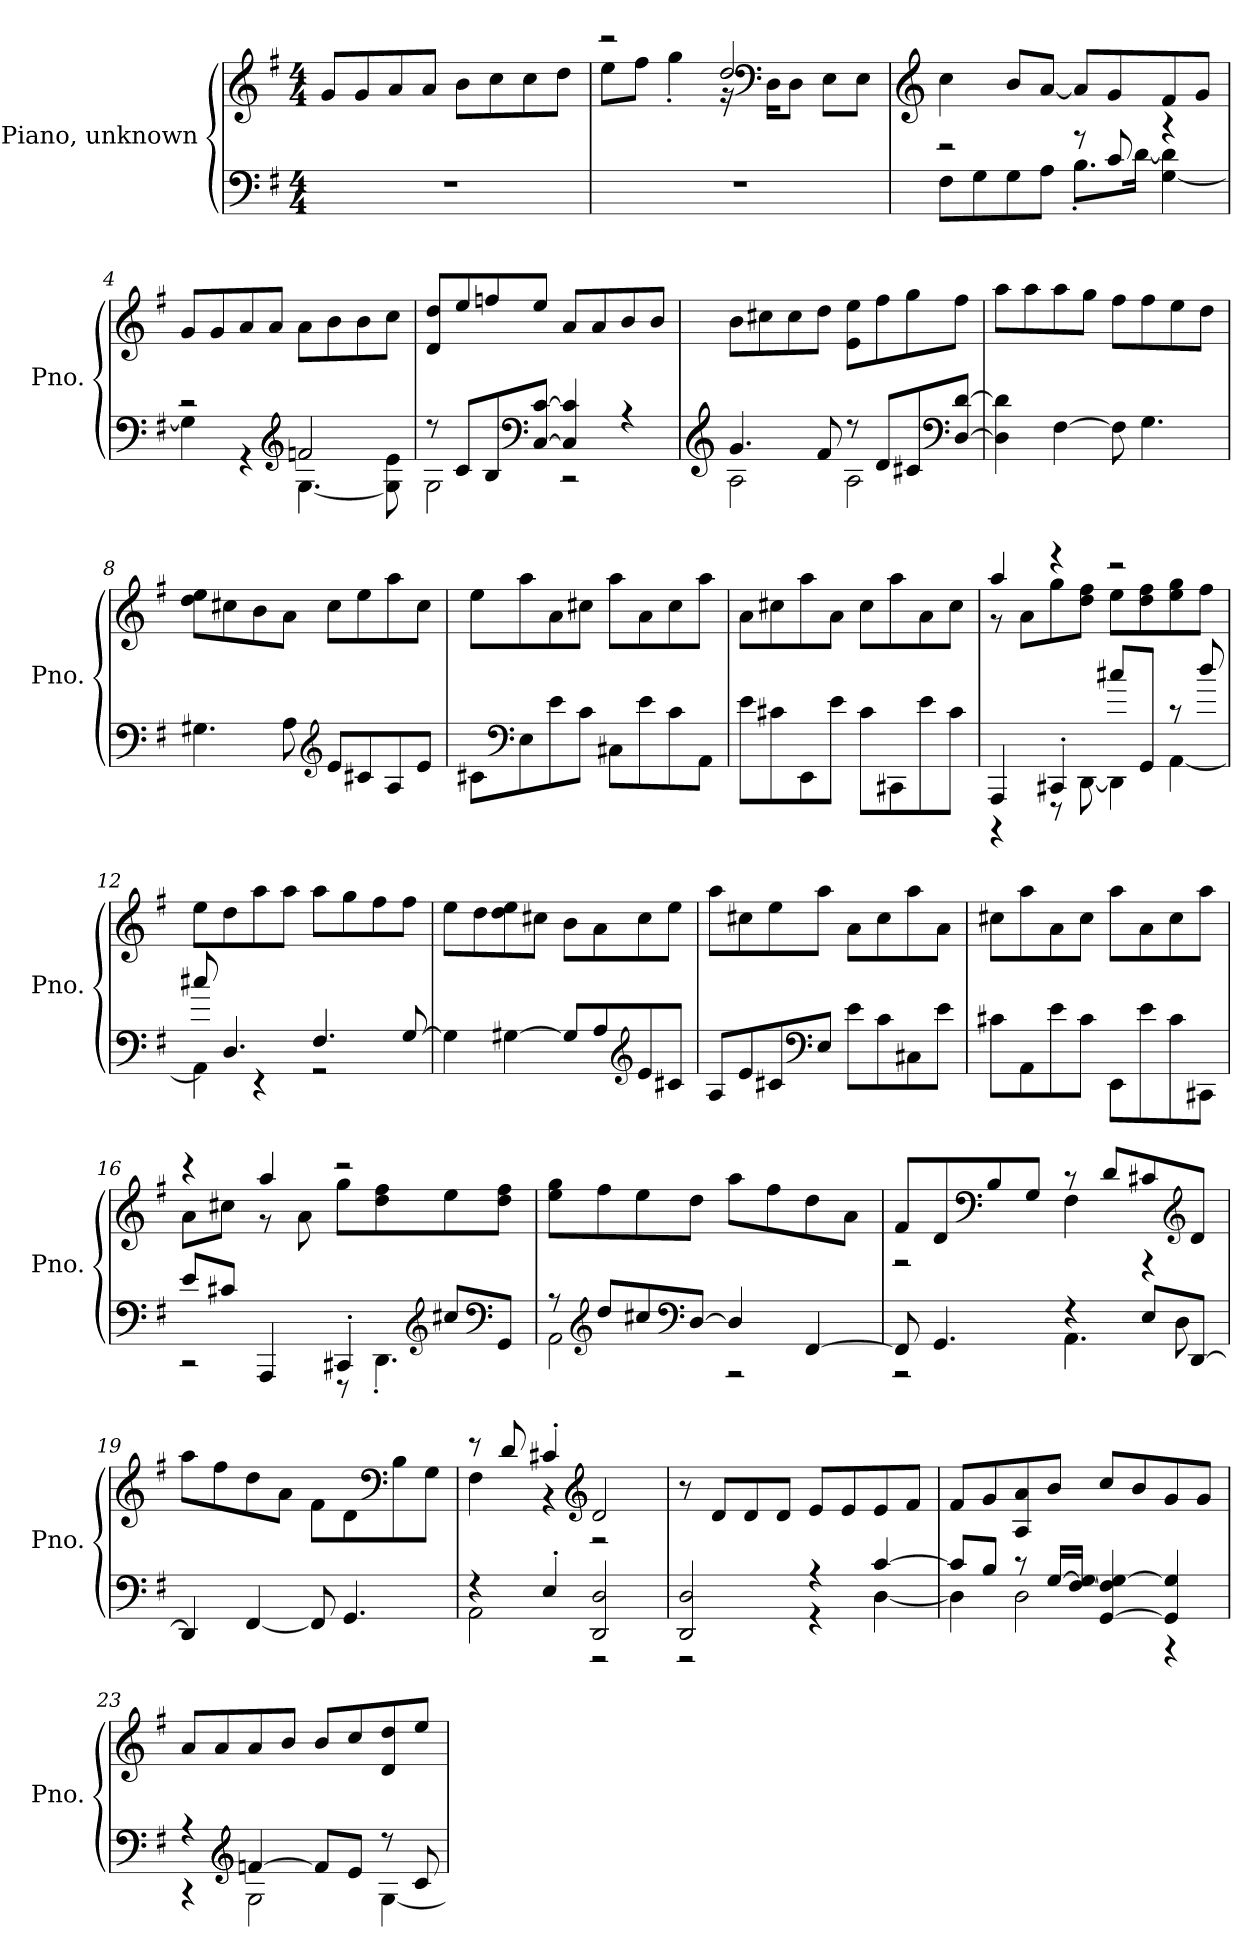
**kern	**kern
*part1	*part1
*staff2	*staff1
*I"Piano, unknown	*
*I'Pno.	*
*clefF4	*clefG2
*k[f#]	*k[f#]
*M4/4	*M4/4
*MM186	*MM186
=1	=1
1r	8g/L
.	8g/
.	8a/
.	8a/J
.	8b\L
.	8cc\
.	8cc\
.	8dd\J
=2	=2
*	*^
1r	2r	8ee\L
.	.	8ff#\J
.	.	4gg'\
.	2dd/	16r
*	*clefF4	*
.	.	16D\KL
.	.	8D\J
.	.	8E\L
.	.	8E\J
*	*v	*v
=3	=3
*	*clefG2
*^	*
2r	8F#\L	4cc\
.	8G\	.
.	8G\	8b/L
.	8A\J	[8a/J
8r	8.B'\L	8a/L]
8c/	.	8g/
.	[16d\Jk	.
4r	[4G\ 4d\]	8f#/
.	.	8g/J
=4	=4	=4
2r	4G\]	8g/L
.	.	8g/
.	4r	8a/
.	.	8a/J
*clefG2	*	*
2fn/	[4.G\	8a\L
.	.	8b\
.	.	8b\
.	8G\] 8e\	8cc\J
!!LO:LB:g=z
=5	=5	=5
8r	2G\	8d/ 8dd/L
8c/L	.	8ee/
8B/	.	8ffn/
*clefF4	*	*
[8C/ [8c/J	.	8ee/J
4C/] 4c/]	2r	8a/L
.	.	8a/
4r	.	8b/
.	.	8b/J
=6	=6	=6
*clefG2	*	*
4.g/	2A\	8b\L
.	.	8cc#X\
.	.	8cc#\
8f#/	.	8dd\J
8r	2A\	8e\ 8ee\L
8d/L	.	8ff#\
8c#X/	.	8gg\
*clefF4	*	*
[8D/ [8d/J	.	8ff#\J
*v	*v	*
=7	=7
4D\] 4d\]	8aa\L
.	8aa\
[4F#\	8aa\
.	8gg\J
8F#\]	8ff#\L
4.G\	8ff#\
.	8ee\
.	8dd\J
!!LO:LB:g=z
=8	=8
4.G#X\	8dd\ 8ee\L
.	8cc#X\
.	8b\
8A\	8a\J
*clefG2	*
8e/L	8cc#\L
8c#X/	8ee\
8A/	8aa\
8e/J	8cc#\J
=9	=9
8c#X\L	8ee\L
*clefF4	*
8E\	8aa\
8e\	8a\
8c#\J	8cc#X\J
8C#X\L	8aa\L
8e\	8a\
8c#\	8cc#\
8AA\J	8aa\J
=10	=10
8e\L	8a\L
8c#X\	8cc#X\
8EE\	8aa\
8e\J	8a\J
8c#\L	8cc#\L
8CC#X\	8aa\
8e\	8a\
8c#\J	8cc#\J
!!LO:LB:g=z
=11	=11
*^	*^
4AAA/	4r	4aa/	8r
.	.	.	8a\L
4CC#X'/	8r	4r	8gg\
.	[8DD\	.	8dd\ 8ff#\J
8cc#X/L	4DD\]	2r	8ee\L
8GG/J	.	.	8dd\ 8ff#\
8r	[4AA\	.	8ee\ 8gg\
8dd/	.	.	8ff#\J
*	*	*v	*v
=12	=12	=12
8cc#X/	4AA\]	8ee\L
4.D/	.	8dd\
.	4r	8aa\
.	.	8aa\J
4.F#/	2r	8aa\L
.	.	8gg\
.	.	8ff#\
[8G/	.	8ff#\J
*v	*v	*
=13	=13
4G\]	8ee\L
.	8dd\
[4G#X\	8dd\ 8ee\
.	8cc#X\J
8G#/L]	8b\L
8A/	8a\
*clefG2	*
8e/	8cc#\
8c#X/J	8ee\J
!!LO:LB:g=z
=14	=14
8A/L	8aa\L
8e/	8cc#X\
8c#X/	8ee\
*clefF4	*
8E/J	8aa\J
8e\L	8a\L
8c#\	8cc#\
8C#X\	8aa\
8e\J	8a\J
=15	=15
8c#X\L	8cc#X\L
8AA\	8aa\
8e\	8a\
8c#\J	8cc#\J
8EE\L	8aa\L
8e\	8a\
8c#\	8cc#\
8CC#X\J	8aa\J
=16	=16
*^	*^
8e/L	2r	4r	8a\L
8c#X/J	.	.	8cc#X\J
4AAA/	.	4aa/	8r
.	.	.	8a\
4CC#X'/	8r	2r	8gg\L
.	4.DD'\	.	8dd\ 8ff#\
*clefG2	*	*	*
8cc#X/L	.	.	8ee\
*clefF4	*	*	*
8GG/J	.	.	8dd\ 8ff#\J
*	*	*v	*v
!!LO:LB:g=z
=17	=17	=17
8r	2AA\	8ee\ 8gg\L
*clefG2	*	*
8dd/L	.	8ff#\
8cc#X/	.	8ee\
*clefF4	*	*
[8D/J	.	8dd\J
4D/]	2r	8aa\L
.	.	8ff#\
[4FF#/	.	8dd\
.	.	8a\J
=18	=18	=18
*	*	*^
8FF#/]	2r	8f#/L	2r
4.GG/	.	8d/	.
*	*	*clefF4	*
.	.	8B/	.
.	.	8G/J	.
4r	4.AA\	8r	4F#\
.	.	8d/L	.
8E/L	.	8c#X/	4r
*	*	*clefG2	*
[8DD/J	8D\	8d/J	.
*v	*v	*	*
*	*v	*v
=19	=19
4DD/]	8aa\L
.	8ff#\
[4FF#/	8dd\
.	8a\J
8FF#/]	8f#\L
4.GG/	8d\
*	*clefF4
.	8B\
.	8G\J
!!LO:PB:g=z
=20	=20
*^	*^
4r	2AA\	8r	4F#\
.	.	8d/	.
4E'/	.	4c#X'/	4r
*	*	*clefG2	*
2DD/ 2D/	2r	2d/	2r
*	*	*v	*v
=21	=21	=21
2DD/ 2D/	2r	8r
.	.	8d/L
.	.	8d/
.	.	8d/J
4r	4r	8e/L
.	.	8e/
[4c/	[4D\	8e/
.	.	8f#/J
=22	=22	=22
8c/L]	4D\]	8f#/L
8B/J	.	8g/
8r	2D\	8A/ 8a/
[16G/LL	.	8b/J
[16F#/ 16G/]JJ	.	.
[4GG/ 4F#/] [4G/	.	8cc/L
.	.	8b/
4GG/] 4G/]	4r	8g/
.	.	8g/J
=23	=23	=23
4r	4r	8a/L
.	.	8a/
*clefG2	*	*
[4fn/	2G\	8a/
.	.	8b/J
8f/L]	.	8b/L
8e/J	.	8cc/
8r	[4G\	8d/ 8dd/
8c/	.	8ee/J
*v	*v	*
=	=
*-	*-
